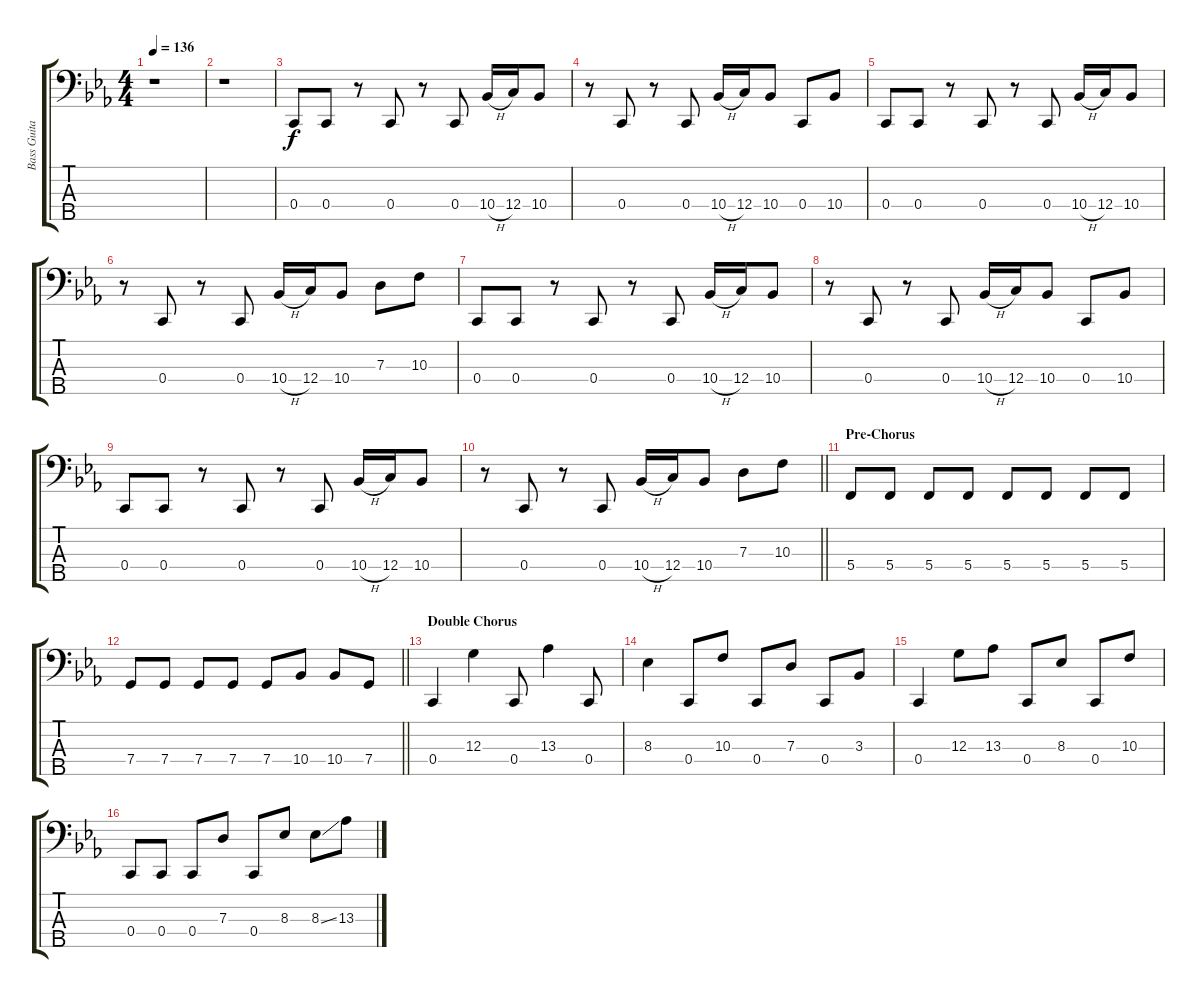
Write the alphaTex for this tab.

\track ("Bass Guitar" "Bass Guita") {instrument electricbasspick}
\staff {score tabs}
\tuning (F2 C2 G1 C1 A0) {hide}
\ts (4 4)
\tempo 136
\clef f4
\ks eb
r.1{dy f} |
r.1 |
0.4.8 0.4.8 r.8 0.4.8 r.8 0.4.8 10.4{h}.16 12.4.16 10.4.8 |
r.8 0.4.8 r.8 0.4.8 10.4{h}.16 12.4.16 10.4.8 0.4.8 10.4.8 |
0.4.8 0.4.8 r.8 0.4.8 r.8 0.4.8 10.4{h}.16 12.4.16 10.4.8 |
r.8 0.4.8 r.8 0.4.8 10.4{h}.16 12.4.16 10.4.8 7.3.8 10.3.8 |
0.4.8 0.4.8 r.8 0.4.8 r.8 0.4.8 10.4{h}.16 12.4.16 10.4.8 |
r.8 0.4.8 r.8 0.4.8 10.4{h}.16 12.4.16 10.4.8 0.4.8 10.4.8 |
0.4.8 0.4.8 r.8 0.4.8 r.8 0.4.8 10.4{h}.16 12.4.16 10.4.8 |
\barLineRight lightlight
r.8 0.4.8 r.8 0.4.8 10.4{h}.16 12.4.16 10.4.8 7.3.8 10.3.8 |
\section ("" "Pre-Chorus")
5.4.8 5.4.8 5.4.8 5.4.8 5.4.8 5.4.8 5.4.8 5.4.8 |
\barLineRight lightlight
7.4.8 7.4.8 7.4.8 7.4.8 7.4.8 10.4.8 10.4.8 7.4.8 |
\section ("" "Double Chorus")
0.4.4 12.3.4 0.4.8 13.3.4 0.4.8 |
8.3.4 0.4.8 10.3.8 0.4.8 7.3.8 0.4.8 3.3.8 |
0.4.4 12.3.8 13.3.8 0.4.8 8.3.8 0.4.8 10.3.8 |
0.4.8 0.4.8 0.4.8 7.3.8 0.4.8 8.3.8 8.3{ss}.8 13.3.8
